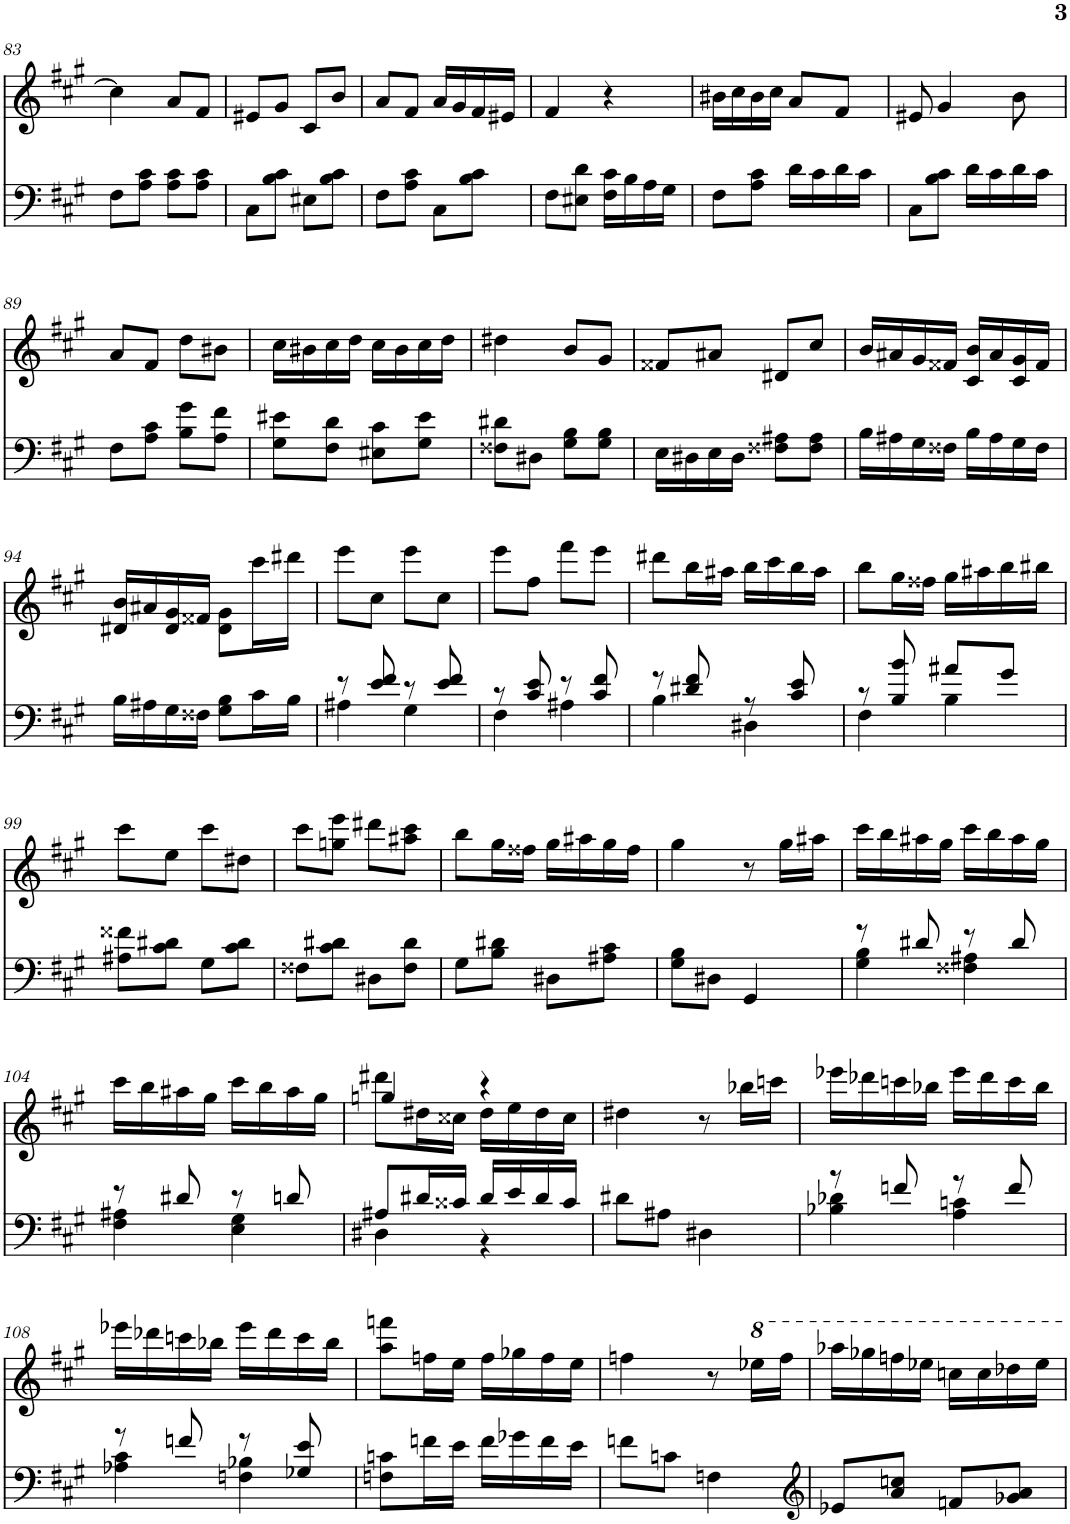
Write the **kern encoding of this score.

**kern	**kern
*part2	*part1
*staff2	*staff1
*I"Piano	*I"Piano
*I'Pno	*I'Pno
!!LO:PB:g=z
*clefF4	*clefG2
*k[f#c#g#]	*k[f#c#g#]
*M2/4	*M2/4
=83	=83
8F#\L	4cc#\]
8A\ 8c#\J	.
8A\ 8c#\L	8a/L
8A\ 8c#\J	8f#/J
=84	=84
8C#\L	8e#X/L
8B\ 8c#\J	8g#/J
8E#X\L	8c#/L
8B\ 8c#\J	8b/J
=85	=85
8F#\L	8a/L
8A\ 8c#\J	8f#/J
8C#\L	16a/LL
.	16g#/
8B\ 8c#\J	16f#/
.	16e#X/JJ
=86	=86
8F#\L	4f#/
8E#X\ 8d\J	.
16F#\ 16c#\LL	4r
16B\	.
16A\	.
16G#\JJ	.
=87	=87
8F#\L	16b#X\LL
.	16cc#\
8A\ 8c#\J	16b#\
.	16cc#\JJ
16d\LL	8a/L
16c#\	.
16d\	8f#/J
16c#\JJ	.
=88	=88
8C#\L	8e#X/
8B\ 8c#\J	4g#/
16d\LL	.
16c#\	.
16d\	8b\
16c#\JJ	.
!!LO:LB:g=z
=89	=89
8F#\L	8a/L
8A\ 8c#\J	8f#/J
8B\ 8g#\L	8dd\L
8A\ 8f#\J	8b#X\J
=90	=90
8G#\ 8e#X\L	16cc#\LL
.	16b#X\
8F#\ 8d\J	16cc#\
.	16dd\JJ
8E#X\ 8c#\L	16cc#\LL
.	16b#\
8G#\ 8e#\J	16cc#\
.	16dd\JJ
=91	=91
8F##X\ 8d#X\L	4dd#X\
8D#X\J	.
8G#\ 8B\L	8b/L
8G#\ 8B\J	8g#/J
=92	=92
16E\LL	8f##X/L
16D#X\	.
16E\	8a#X/J
16D#\JJ	.
8F##X\ 8A#X\L	8d#X/L
8F##\ 8A#\J	8cc#/J
=93	=93
16B\LL	16b/LL
16A#X\	16a#X/
16G#\	16g#/
16F##X\JJ	16f##X/JJ
16B\LL	16c#/ 16b/LL
16A#\	16a#/
16G#\	16c#/ 16g#/
16F##\JJ	16f##/JJ
!!LO:LB:g=z
=94	=94
16B\LL	16d#X/ 16b/LL
16A#X\	16a#X/
16G#\	16d#/ 16g#/
16F##X\JJ	16f##X/JJ
8G#\ 8B\L	8d#\ 8g#\L
16c#\L	16ccc#\L
16B\JJ	16ddd#X\JJ
=95	=95
*^	*
8r	4A#X\	8eee\L
8e/ 8f#/	.	8cc#\J
8r	4G#\	8eee\L
8e/ 8f#/	.	8cc#\J
=96	=96	=96
8r	4F#\	8eee\L
8c#/ 8e/	.	8ff#\J
8r	4A#X\	8fff#\L
8c#/ 8f#/	.	8eee\J
=97	=97	=97
8r	4B\	8ddd#X\L
8d#X/ 8f#/	.	16bb\L
.	.	16aa#X\JJ
8r	4D#X\	16bb\LL
.	.	16ccc#\
8c#/ 8e/	.	16bb\
.	.	16aa#\JJ
=98	=98	=98
8r	4F#\	8bb\L
8B/ 8b/	.	16gg#\L
.	.	16ff##X\JJ
8a#X/L	4B\	16gg#\LL
.	.	16aa#X\
8g#/J	.	16bb\
.	.	16bb#X\JJ
*v	*v	*
!!LO:LB:g=z
=99	=99
8A#X\ 8f##X\L	8ccc#\L
8c#\ 8d#X\J	8ee\J
8G#\L	8ccc#\L
8c#\ 8d#\J	8dd#X\J
=100	=100
8F##X\L	8ccc#\L
8c#\ 8d#X\J	8ggn\ 8eee\J
8D#X\L	8ddd#X\L
8F##\ 8d#\J	8aa#X\ 8ccc#\J
=101	=101
8G#\L	8bb\L
8B\ 8d#X\J	16gg#\L
.	16ff##X\JJ
8D#X\L	16gg#\LL
.	16aa#X\
8A#X\ 8c#\J	16gg#\
.	16ff##\JJ
=102	=102
8G#\ 8B\L	4gg#\
8D#X\J	.
4GG#/	8r
.	16gg#\LL
.	16aa#X\JJ
=103	=103
*^	*
8r	4G#\ 4B\	16ccc#\LL
.	.	16bb\
8d#X/	.	16aa#X\
.	.	16gg#\JJ
8r	4F##X\ 4A#X\	16ccc#\LL
.	.	16bb\
8d#/	.	16aa#\
.	.	16gg#\JJ
!!LO:LB:g=z
=104	=104	=104
8r	4F#\ 4A#X\	16ccc#\LL
.	.	16bb\
8d#X/	.	16aa#X\
.	.	16gg#\JJ
8r	4E\ 4G#\	16ccc#\LL
.	.	16bb\
8dn/	.	16aa#\
.	.	16gg#\JJ
=105	=105	=105
*	*	*^
8A#X/L	4D#X\	4ggn/	8ddd#X\L
16d#X/L	.	.	16dd#X\L
16c##X/JJ	.	.	16cc##X\JJ
16d#/LL	4r	4r	16dd#\LL
16e/	.	.	16ee\
16d#/	.	.	16dd#\
16c##X/JJ	.	.	16cc##\JJ
*v	*v	*	*
*	*v	*v
=106	=106
8d#X\L	4dd#X\
8A#X\J	.
4D#X\	8r
.	16bb-X\LL
.	16cccn\JJ
=107	=107
*^	*
8r	4B-X\ 4d-X\	16eee-X\LL
.	.	16ddd-X\
8fn/	.	16cccn\
.	.	16bb-X\JJ
8r	4A\ 4cn\	16eee-\LL
.	.	16ddd-X\
8f/	.	16ccc\
.	.	16bb-\JJ
!!LO:LB:g=z
=108	=108	=108
8r	4A-X\ 4c#\	16eee-X\LL
.	.	16ddd-X\
8fn/	.	16cccn\
.	.	16bb-X\JJ
8r	4Fn\ 4B-X\	16eee-\LL
.	.	16ddd-X\
8G-X/ 8e/	.	16ccc\
.	.	16bb-\JJ
*v	*v	*
=109	=109
8Fn\ 8cn\L	8aa\ 8fffn\L
16fn\L	16ffn\L
16e\JJ	16ee\JJ
16f\LL	16ff\LL
16g-X\	16gg-X\
16f\	16ff\
16e\JJ	16ee\JJ
=110	=110
8fn\L	4ffn\
8cn\J	.
4Fn\	8r
.	16eee-X\LL
.	16fff\JJ
=111	=111
*clefG2	*
8e-X/L	16aaa-X\LL
.	16ggg-X\
8a/ 8ccn/J	16fffn\
.	16eee-X\JJ
8fn/L	16cccn\LL
.	16ccc\
8g-X/ 8a/J	16ddd-X\
.	16eee-\JJ
=	=
*-	*-
